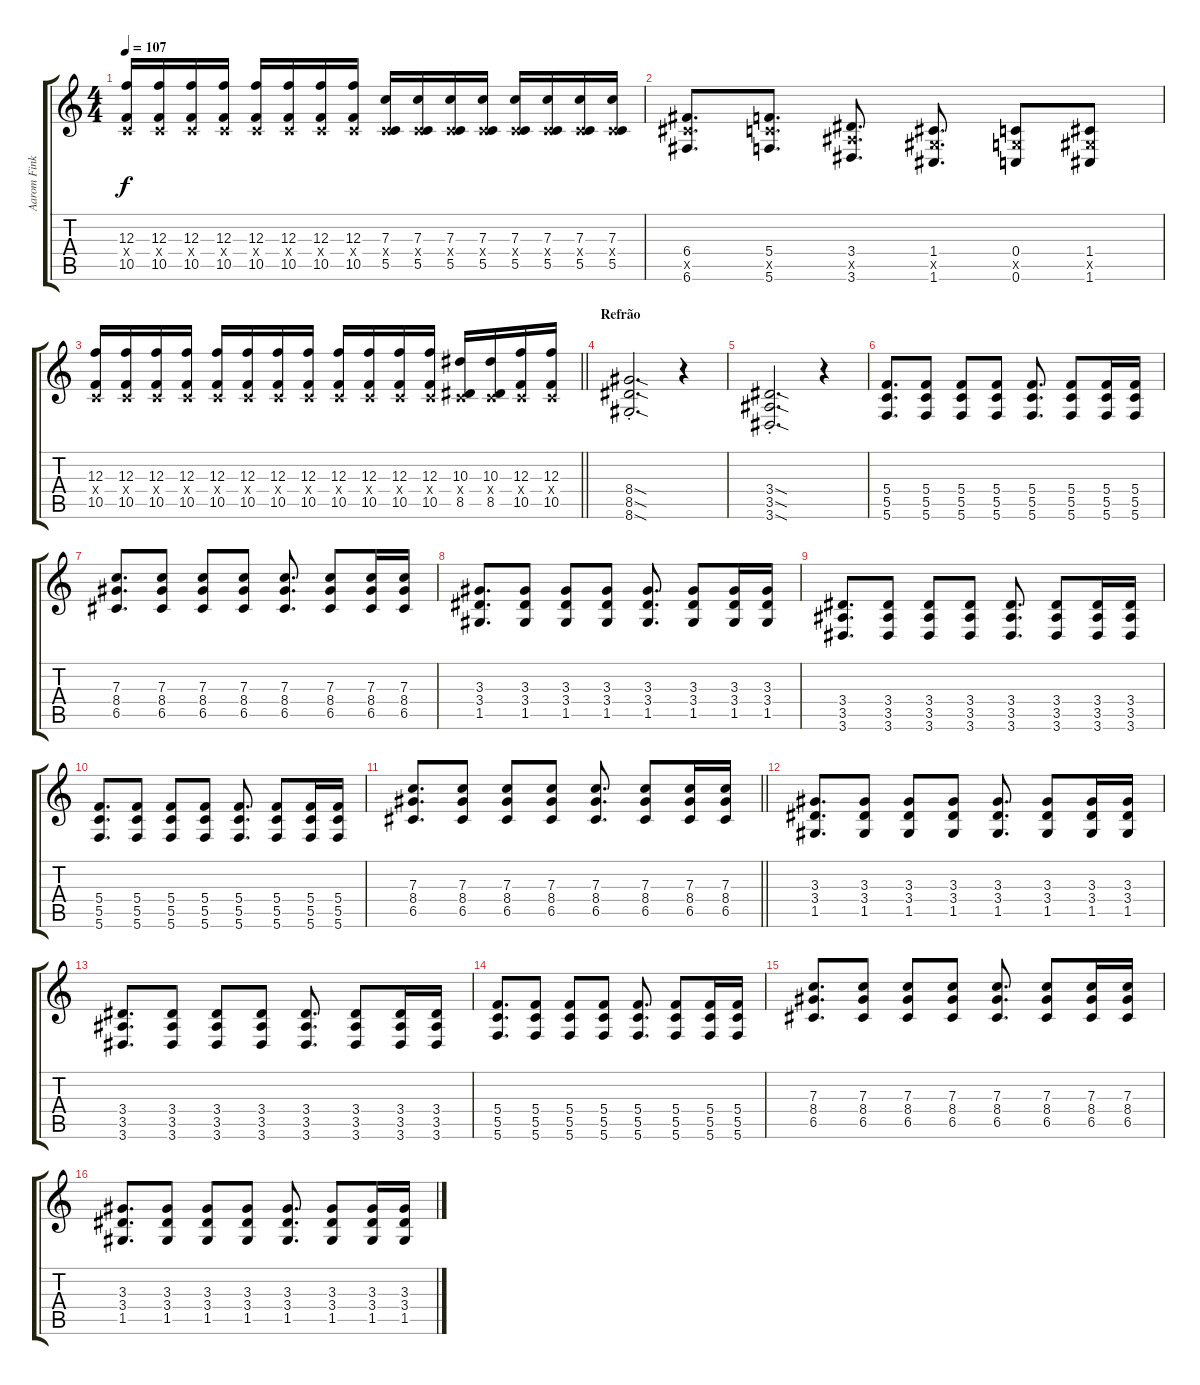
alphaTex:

\track ("Aarom Fink" "Aarom Fink") {instrument distortionguitar}
\staff {score tabs}
\tuning (D4 A3 F3 C3 G2 C2) {hide}
\ts (4 4)
\tempo 107
\clef g2
\ks c
(12.3 0.4{x} 10.5).16{dy f} (12.3 0.4{x} 10.5).16 (12.3 0.4{x} 10.5).16 (12.3 0.4{x} 10.5).16 (12.3 0.4{x} 10.5).16 (12.3 0.4{x} 10.5).16 (12.3 0.4{x} 10.5).16 (12.3 0.4{x} 10.5).16 (7.3 0.4{x} 5.5).16 (7.3 0.4{x} 5.5).16 (7.3 0.4{x} 5.5).16 (7.3 0.4{x} 5.5).16 (7.3 0.4{x} 5.5).16 (7.3 0.4{x} 5.5).16 (7.3 0.4{x} 5.5).16 (7.3 0.4{x} 5.5).16 |
(6.4 6.5{x} 6.6).8{d} (5.4 5.5{x} 5.6).8{d} (3.4 3.5{x} 3.6).8{d} (1.4 1.5{x} 1.6).8{d} (0.4 0.5{x} 0.6).8 (1.4 1.5{x} 1.6).8 |
\barLineRight lightlight
(12.3 0.4{x} 10.5).16 (12.3 0.4{x} 10.5).16 (12.3 0.4{x} 10.5).16 (12.3 0.4{x} 10.5).16 (12.3 0.4{x} 10.5).16 (12.3 0.4{x} 10.5).16 (12.3 0.4{x} 10.5).16 (12.3 0.4{x} 10.5).16 (12.3 0.4{x} 10.5).16 (12.3 0.4{x} 10.5).16 (12.3 0.4{x} 10.5).16 (12.3 0.4{x} 10.5).16 (10.3 0.4{x} 8.5).16 (10.3 0.4{x} 8.5).16 (12.3 0.4{x} 10.5).16 (12.3 0.4{x} 10.5).16 |
\section ("" "Refrão")
(8.4{sod st} 8.5{sod st} 8.6{sod st}).2{d} r.4 |
(3.4{sod st} 3.5{sod st} 3.6{sod st}).2{d} r.4 |
(5.4 5.5 5.6).8{d} (5.4 5.5 5.6).8 (5.4 5.5 5.6).8 (5.4 5.5 5.6).8 (5.4 5.5 5.6).8{d} (5.4 5.5 5.6).8 (5.4 5.5 5.6).16 (5.4 5.5 5.6).16 |
(7.3 8.4 6.5).8{d} (7.3 8.4 6.5).8 (7.3 8.4 6.5).8 (7.3 8.4 6.5).8 (7.3 8.4 6.5).8{d} (7.3 8.4 6.5).8 (7.3 8.4 6.5).16 (7.3 8.4 6.5).16 |
(3.3 3.4 1.5).8{d} (3.3 3.4 1.5).8 (3.3 3.4 1.5).8 (3.3 3.4 1.5).8 (3.3 3.4 1.5).8{d} (3.3 3.4 1.5).8 (3.3 3.4 1.5).16 (3.3 3.4 1.5).16 |
(3.4 3.5 3.6).8{d} (3.4 3.5 3.6).8 (3.4 3.5 3.6).8 (3.4 3.5 3.6).8 (3.4 3.5 3.6).8{d} (3.4 3.5 3.6).8 (3.4 3.5 3.6).16 (3.4 3.5 3.6).16 |
(5.4 5.5 5.6).8{d} (5.4 5.5 5.6).8 (5.4 5.5 5.6).8 (5.4 5.5 5.6).8 (5.4 5.5 5.6).8{d} (5.4 5.5 5.6).8 (5.4 5.5 5.6).16 (5.4 5.5 5.6).16 |
\barLineRight lightlight
(7.3 8.4 6.5).8{d} (7.3 8.4 6.5).8 (7.3 8.4 6.5).8 (7.3 8.4 6.5).8 (7.3 8.4 6.5).8{d} (7.3 8.4 6.5).8 (7.3 8.4 6.5).16 (7.3 8.4 6.5).16 |
(3.3 3.4 1.5).8{d} (3.3 3.4 1.5).8 (3.3 3.4 1.5).8 (3.3 3.4 1.5).8 (3.3 3.4 1.5).8{d} (3.3 3.4 1.5).8 (3.3 3.4 1.5).16 (3.3 3.4 1.5).16 |
(3.4 3.5 3.6).8{d} (3.4 3.5 3.6).8 (3.4 3.5 3.6).8 (3.4 3.5 3.6).8 (3.4 3.5 3.6).8{d} (3.4 3.5 3.6).8 (3.4 3.5 3.6).16 (3.4 3.5 3.6).16 |
(5.4 5.5 5.6).8{d} (5.4 5.5 5.6).8 (5.4 5.5 5.6).8 (5.4 5.5 5.6).8 (5.4 5.5 5.6).8{d} (5.4 5.5 5.6).8 (5.4 5.5 5.6).16 (5.4 5.5 5.6).16 |
(7.3 8.4 6.5).8{d} (7.3 8.4 6.5).8 (7.3 8.4 6.5).8 (7.3 8.4 6.5).8 (7.3 8.4 6.5).8{d} (7.3 8.4 6.5).8 (7.3 8.4 6.5).16 (7.3 8.4 6.5).16 |
(3.3 3.4 1.5).8{d} (3.3 3.4 1.5).8 (3.3 3.4 1.5).8 (3.3 3.4 1.5).8 (3.3 3.4 1.5).8{d} (3.3 3.4 1.5).8 (3.3 3.4 1.5).16 (3.3 3.4 1.5).16
